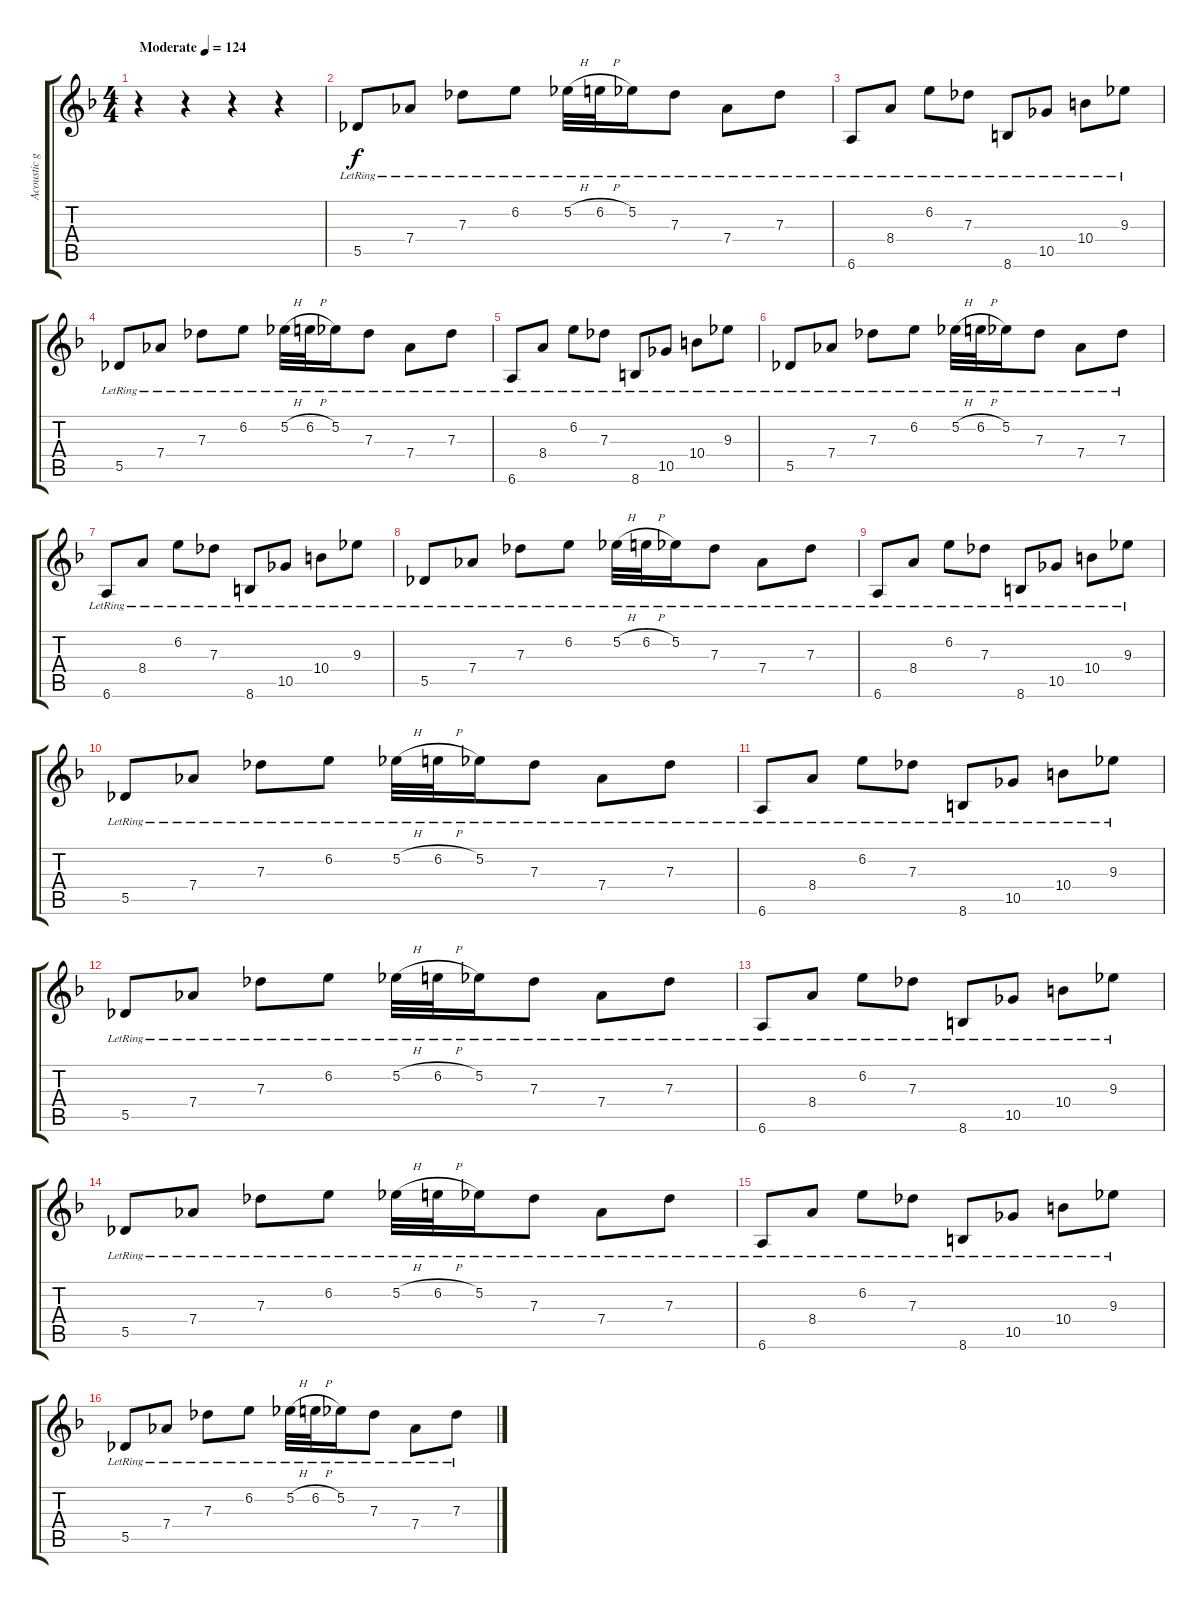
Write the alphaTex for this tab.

\track ("Acoustic guitar" "Acoustic g") {instrument acousticguitarnylon}
\staff {score tabs}
\tuning (Eb4 Bb3 Gb3 Db3 Ab2 Eb2) {hide}
\ts (4 4)
\tempo (124 "Moderate")
\clef g2
\ks f
r.4{dy f instrument acousticguitarnylon} r.4{volume 1} r.4 r.4 |
5.5{lr}.8{volume 13} 7.4{lr}.8 7.3{lr}.8 6.2{lr}.8 5.2{h lr}.32 6.2{h lr}.32 5.2{lr}.16 7.3{lr}.8 7.4{lr}.8 7.3{lr}.8 |
6.6{lr}.8 8.4{lr}.8 6.2{lr}.8 7.3{lr}.8 8.6{lr}.8 10.5{lr}.8 10.4{lr}.8 9.3{lr}.8 |
5.5{lr}.8 7.4{lr}.8 7.3{lr}.8 6.2{lr}.8 5.2{h lr}.32 6.2{h lr}.32 5.2{lr}.16 7.3{lr}.8 7.4{lr}.8 7.3{lr}.8 |
6.6{lr}.8 8.4{lr}.8 6.2{lr}.8 7.3{lr}.8 8.6{lr}.8 10.5{lr}.8 10.4{lr}.8 9.3{lr}.8 |
5.5{lr}.8 7.4{lr}.8 7.3{lr}.8 6.2{lr}.8 5.2{h lr}.32 6.2{h lr}.32 5.2{lr}.16 7.3{lr}.8 7.4{lr}.8 7.3{lr}.8 |
6.6{lr}.8 8.4{lr}.8 6.2{lr}.8 7.3{lr}.8 8.6{lr}.8 10.5{lr}.8 10.4{lr}.8 9.3{lr}.8 |
5.5{lr}.8 7.4{lr}.8 7.3{lr}.8 6.2{lr}.8 5.2{h lr}.32 6.2{h lr}.32 5.2{lr}.16 7.3{lr}.8 7.4{lr}.8 7.3{lr}.8 |
6.6{lr}.8 8.4{lr}.8 6.2{lr}.8 7.3{lr}.8 8.6{lr}.8 10.5{lr}.8 10.4{lr}.8 9.3{lr}.8 |
5.5{lr}.8 7.4{lr}.8 7.3{lr}.8 6.2{lr}.8 5.2{h lr}.32 6.2{h lr}.32 5.2{lr}.16 7.3{lr}.8 7.4{lr}.8 7.3{lr}.8 |
6.6{lr}.8 8.4{lr}.8 6.2{lr}.8 7.3{lr}.8 8.6{lr}.8 10.5{lr}.8 10.4{lr}.8 9.3{lr}.8 |
5.5{lr}.8 7.4{lr}.8 7.3{lr}.8 6.2{lr}.8 5.2{h lr}.32 6.2{h lr}.32 5.2{lr}.16 7.3{lr}.8 7.4{lr}.8 7.3{lr}.8 |
6.6{lr}.8 8.4{lr}.8 6.2{lr}.8 7.3{lr}.8 8.6{lr}.8 10.5{lr}.8 10.4{lr}.8 9.3{lr}.8 |
5.5{lr}.8 7.4{lr}.8 7.3{lr}.8 6.2{lr}.8 5.2{h lr}.32 6.2{h lr}.32 5.2{lr}.16 7.3{lr}.8 7.4{lr}.8 7.3{lr}.8 |
6.6{lr}.8 8.4{lr}.8 6.2{lr}.8 7.3{lr}.8 8.6{lr}.8 10.5{lr}.8 10.4{lr}.8 9.3{lr}.8 |
5.5{lr}.8 7.4{lr}.8 7.3{lr}.8 6.2{lr}.8 5.2{h lr}.32 6.2{h lr}.32 5.2{lr}.16 7.3{lr}.8 7.4{lr}.8 7.3{lr}.8
